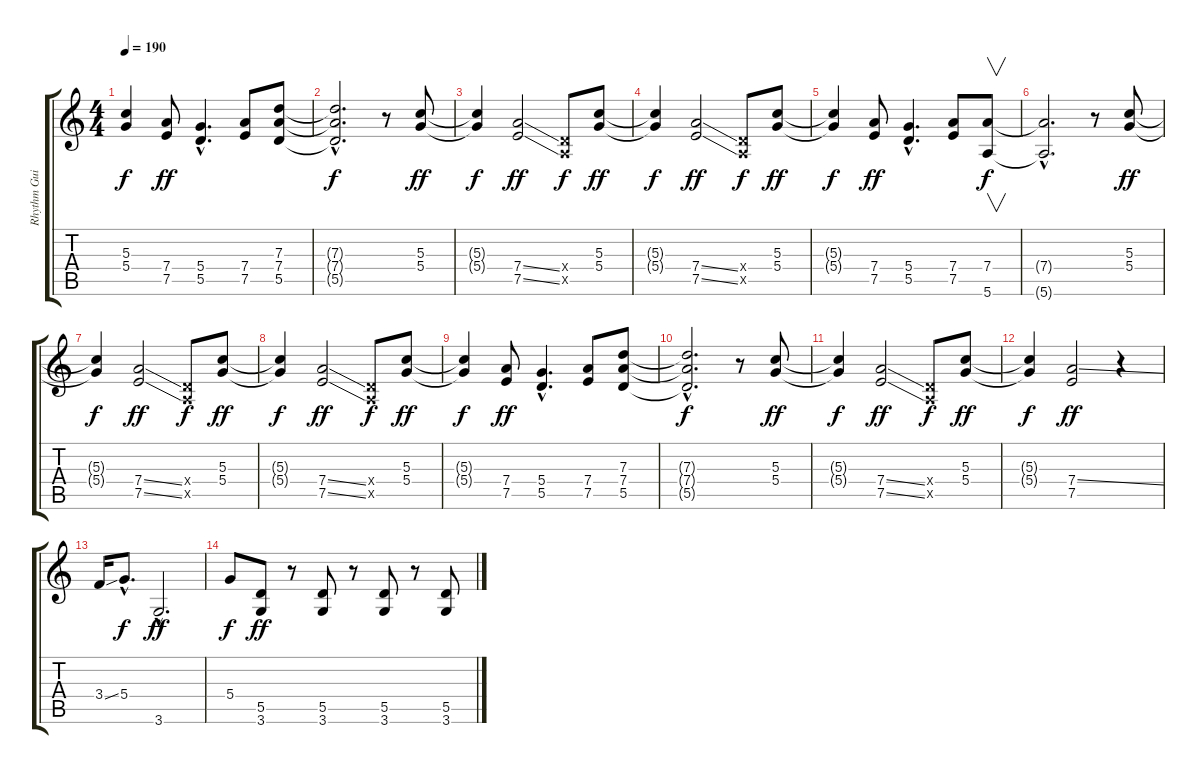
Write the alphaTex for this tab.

\track ("Rhythm Guitar" "Rhythm Gui") {instrument overdrivenguitar}
\staff {score tabs}
\tuning (E4 B3 G3 D3 A2 E2) {hide}
\ts (4 4)
\tempo 190
\clef g2
\ks c
(5.3{t} 5.4{t}).4{dy f} (7.4 7.5).8{dy ff} (5.4{hac} 5.5{hac}).4{d} (7.4 7.5).8 (7.3 7.4 5.5).8 |
(7.3{hac t} 7.4{hac t} 5.5{hac t}).2{d dy f} r.8 (5.3 5.4).8{dy ff} |
(5.3{t} 5.4{t}).4{dy f} (7.4{ss} 7.5{ss}).2{dy ff} (0.4{x} 0.5{x}).8{dy f} (5.3 5.4).8{dy ff} |
(5.3{t} 5.4{t}).4{dy f} (7.4{ss} 7.5{ss}).2{dy ff} (0.4{x} 0.5{x}).8{dy f} (5.3 5.4).8{dy ff} |
(5.3{t} 5.4{t}).4{dy f} (7.4 7.5).8{dy ff} (5.4{hac} 5.5{hac}).4{d} (7.4 7.5).8 (7.4 5.6).8{v dy f} |
(7.4{hac t} 5.6{hac t}).2{d} r.8 (5.3 5.4).8{dy ff} |
(5.3{t} 5.4{t}).4{dy f} (7.4{ss} 7.5{ss}).2{dy ff} (0.4{x} 0.5{x}).8{dy f} (5.3 5.4).8{dy ff} |
(5.3{t} 5.4{t}).4{dy f} (7.4{ss} 7.5{ss}).2{dy ff} (0.4{x} 0.5{x}).8{dy f} (5.3 5.4).8{dy ff} |
(5.3{t} 5.4{t}).4{dy f} (7.4 7.5).8{dy ff} (5.4{hac} 5.5{hac}).4{d} (7.4 7.5).8 (7.3 7.4 5.5).8 |
(7.3{hac t} 7.4{hac t} 5.5{hac t}).2{d dy f} r.8 (5.3 5.4).8{dy ff} |
(5.3{t} 5.4{t}).4{dy f} (7.4{ss} 7.5{ss}).2{dy ff} (0.4{x} 0.5{x}).8{dy f} (5.3 5.4).8{dy ff} |
(5.3{t} 5.4{t}).4{dy f} (7.4{ss} 7.5).2{dy ff} r.4 |
3.4{ss}.16 5.4{hac}.8{d dy f} 3.6{hac}.2{d dy ff} |
5.4.8{dy f} (5.5 3.6).8{dy ff} r.8 (5.5 3.6).8 r.8 (5.5 3.6).8 r.8 (5.5 3.6).8
